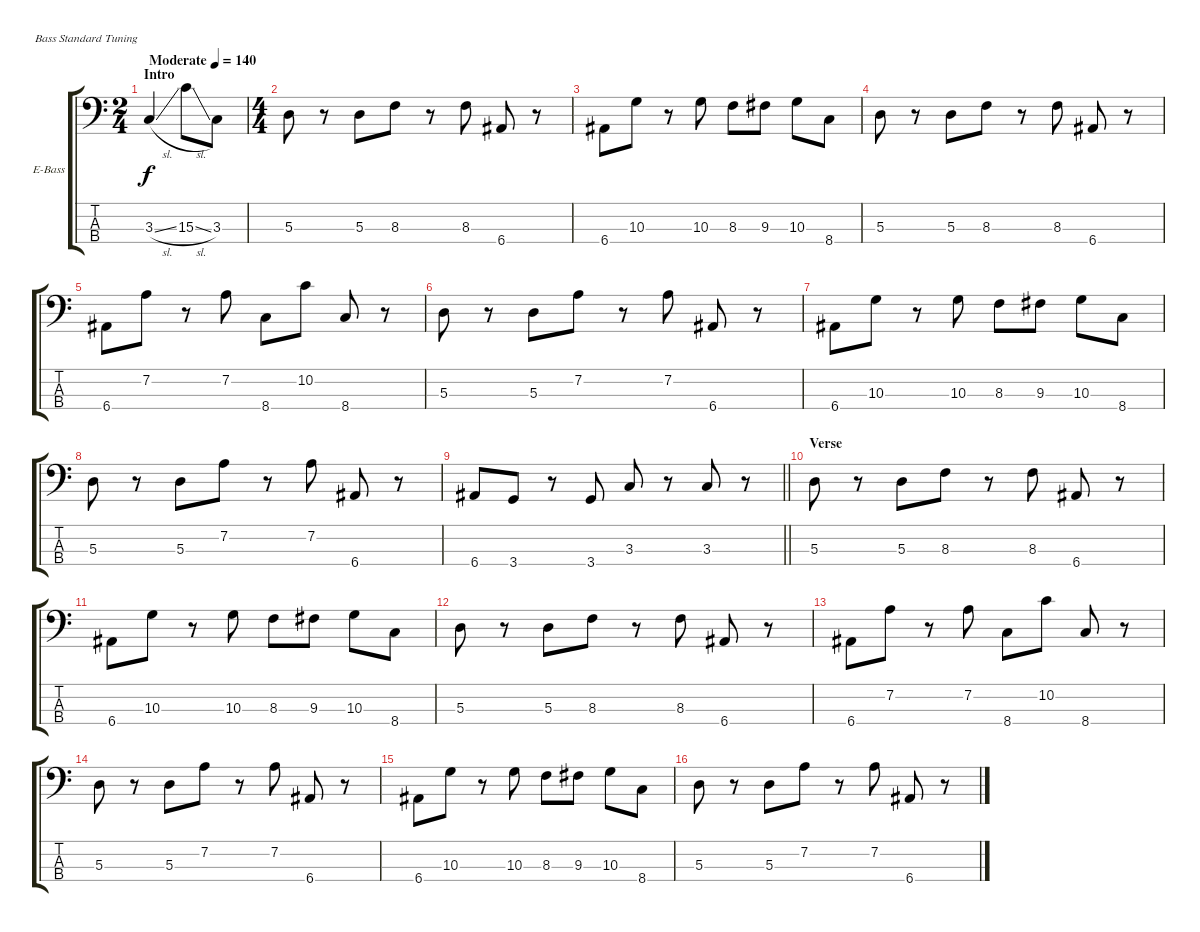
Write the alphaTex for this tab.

\bracketExtendMode groupsimilarinstruments
\firstSystemTrackNameOrientation horizontal
\otherSystemsTrackNameOrientation horizontal
\track ("Flea" "E-Bass") {solo instrument electricbassfinger}
\staff {score tabs}
\tuning (G2 D2 A1 E1)
\ts (2 4)
\beaming (8 2 2)
\section ("" "Intro")
\tempo (140 "Moderate")
\clef f4
\ks c
3.3{sl}.4{dy f instrument electricbassfinger} 15.3{sl}.8 3.3.8 |
\ts (4 4)
\beaming (8 2 2 2 2)
5.3.8 r.8 5.3.8 8.3.8 r.8 8.3.8 6.4.8 r.8 |
6.4.8 10.3.8 r.8 10.3.8 8.3.8 9.3.8 10.3.8 8.4.8 |
5.3.8 r.8 5.3.8 8.3.8 r.8 8.3.8 6.4.8 r.8 |
6.4.8 7.2.8 r.8 7.2.8 8.4.8 10.2.8 8.4.8 r.8 |
5.3.8 r.8 5.3.8 7.2.8 r.8 7.2.8 6.4.8 r.8 |
6.4.8 10.3.8 r.8 10.3.8 8.3.8 9.3.8 10.3.8 8.4.8 |
5.3.8 r.8 5.3.8 7.2.8 r.8 7.2.8 6.4.8 r.8 |
\barLineRight lightlight
6.4.8 3.4.8 r.8 3.4.8 3.3.8 r.8 3.3.8 r.8 |
\section ("" "Verse")
5.3.8 r.8 5.3.8 8.3.8 r.8 8.3.8 6.4.8 r.8 |
6.4.8 10.3.8 r.8 10.3.8 8.3.8 9.3.8 10.3.8 8.4.8 |
5.3.8 r.8 5.3.8 8.3.8 r.8 8.3.8 6.4.8 r.8 |
6.4.8 7.2.8 r.8 7.2.8 8.4.8 10.2.8 8.4.8 r.8 |
5.3.8 r.8 5.3.8 7.2.8 r.8 7.2.8 6.4.8 r.8 |
6.4.8 10.3.8 r.8 10.3.8 8.3.8 9.3.8 10.3.8 8.4.8 |
5.3.8 r.8 5.3.8 7.2.8 r.8 7.2.8 6.4.8 r.8
